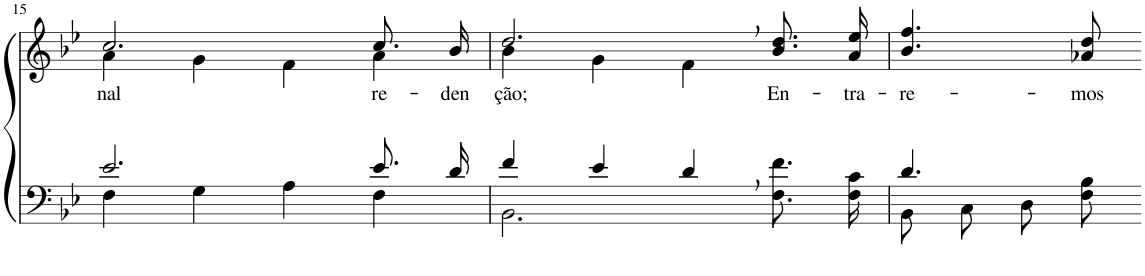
**kern	**kern	**text
*part2	*part1	*part1
*staff2	*staff1	*staff1
*I"Parte III e IV	*I"Parte I e II	*
!!LO:PB:g=z
*clefF4	*clefG2	*
*Trd1c2	*Trd1c2	*
*k[b-e-]	*k[b-e-]	*
*M4/4	*M4/4	*
=15	=15	=15
*^	*^	*
!	!	!	!	!LO:LY:b
2.e-/	4F\	2.cc/	4a\	-nal
.	4G\	.	4g\	.
.	4A\	.	4f\	.
!	!	!	!	!LO:LY:b
8.e-/L	4F\	8.cc/L	4a\	re-
!	!	!	!	!LO:LY:b
16d/Jk	.	16b-/Jk	.	-den-
=16	=16	=16	=16	=16
!	!	!	!	!LO:LY:b
4f/	2.BB-\	2.dd,/	4b-\	-ção;
4e-/	.	.	4g\	.
4d,/	.	.	4f\	.
!	!	!	!	!LO:LY:b
4ryy	8.F\ 8.f\L	8.b-\ 8.dd\L	4ryy	En-
!	!	!	!	!LO:LY:b
.	16F\ 16c\Jk	16a\ 16ee-\Jk	.	-tra-
*	*	*v	*v	*
=17	=17	=17	=17
!	!	!	!LO:LY:b
4.d/	8BB-\L	4.b-/ 4.ff/	-re-
.	8C\J	.	.
.	8D\L	.	.
!	!	!	!LO:LY:b
8ryy	8F\ 8B-\J	8a-X/ 8dd/	-mos
*v	*v	*	*
=-	=-	=-
*-	*-	*-
